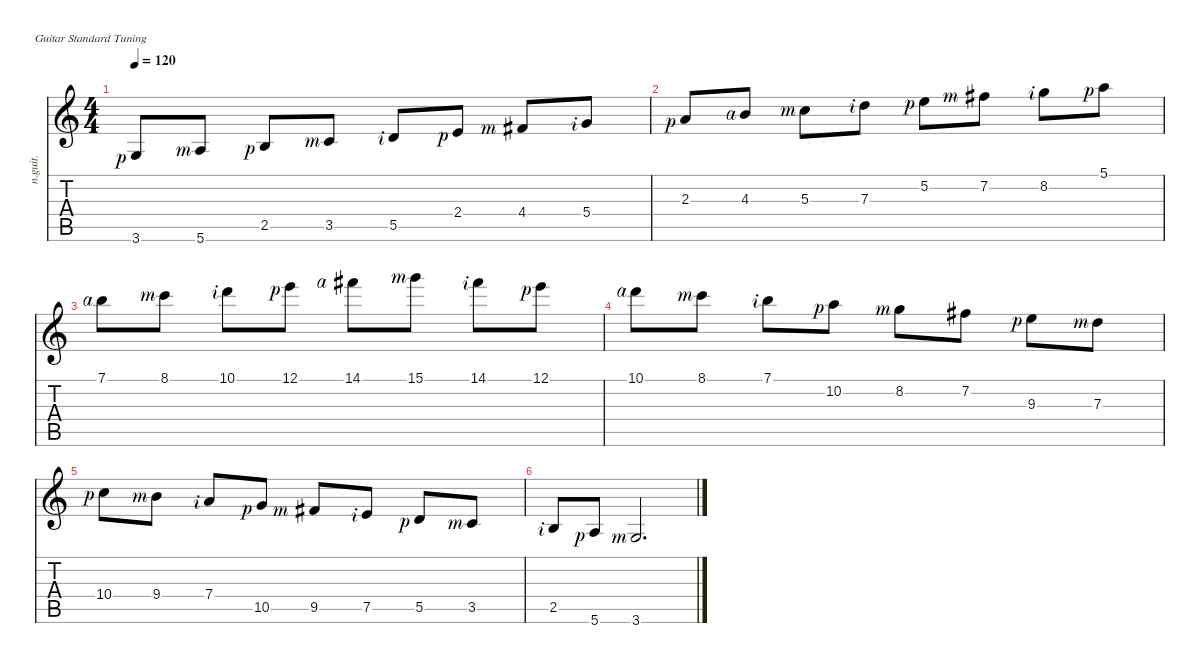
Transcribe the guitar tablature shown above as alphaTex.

\defaultSystemsLayout 4
\hideDynamics
\bracketExtendMode nobrackets
\track ("Nylon Guitar" "n.guit.") {instrument acousticguitarnylon}
\staff {score tabs}
\tuning (E4 B3 G3 D3 A2 E2)
\ts (4 4)
\tempo 120
\clef g2
\ks c
3.6{rf 1}.8{dy mf instrument acousticguitarnylon beam Up} 5.6{rf 3}.8{beam Up} 2.5{rf 1}.8{beam Up} 3.5{rf 3}.8{beam Up} 5.5{rf 2}.8{beam Up} 2.4{rf 1}.8{beam Up} 4.4{rf 3 acc #}.8{beam Up} 5.4{rf 2}.8{beam Up} |
2.3{rf 1}.8{beam Up} 4.3{rf 4}.8{beam Up} 5.3{rf 3}.8{beam Down} 7.3{rf 2}.8{beam Down} 5.2{rf 1}.8{beam Down} 7.2{rf 3 acc #}.8{beam Down} 8.2{rf 2}.8{beam Down} 5.1{rf 1}.8{beam Down} |
7.1{rf 4}.8{beam Down} 8.1{rf 3}.8{beam Down} 10.1{rf 2}.8{beam Down} 12.1{rf 1}.8{beam Down} 14.1{rf 4 acc #}.8{beam Down} 15.1{rf 3}.8{beam Down} 14.1{rf 2 acc #}.8{beam Down} 12.1{rf 1}.8{beam Down} |
10.1{rf 4}.8{beam Down} 8.1{rf 3}.8{beam Down} 7.1{rf 2}.8{beam Down} 10.2{rf 1}.8{beam Down} 8.2{rf 3}.8{beam Down} 7.2{acc #}.8{beam Down} 9.3{rf 1}.8{beam Down} 7.3{rf 3}.8{beam Down} |
10.4{rf 1}.8{beam Down} 9.4{rf 3}.8{beam Down} 7.4{rf 2}.8{beam Up} 10.5{rf 1}.8{beam Up} 9.5{rf 3 acc #}.8{beam Up} 7.5{rf 2}.8{beam Up} 5.5{rf 1}.8{beam Up} 3.5{rf 3}.8{beam Up} |
2.5{rf 2}.8{beam Up} 5.6{rf 1}.8{beam Up} 3.6{rf 3}.2{d beam Up}
